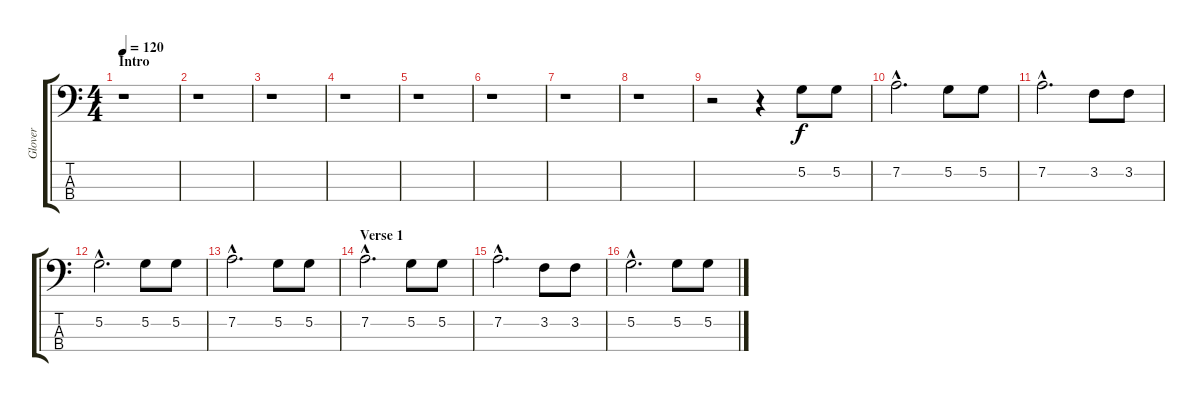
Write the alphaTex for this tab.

\track ("Glover" "Glover") {instrument electricbassfinger}
\staff {score tabs}
\tuning (G2 D2 A1 E1) {hide}
\ts (4 4)
\section ("" "Intro")
\tempo 120
\clef f4
\ks c
r.1{dy f instrument electricbassfinger} |
r.1 |
r.1 |
r.1 |
r.1 |
r.1 |
r.1 |
r.1 |
r.2 r.4 5.2.8 5.2.8 |
7.2{hac}.2{d} 5.2.8 5.2.8 |
7.2{hac}.2{d} 3.2.8 3.2.8 |
5.2{hac}.2{d} 5.2.8 5.2.8 |
7.2{hac}.2{d} 5.2.8 5.2.8 |
\section ("" "Verse 1")
7.2{hac}.2{d} 5.2.8 5.2.8 |
7.2{hac}.2{d} 3.2.8 3.2.8 |
5.2{hac}.2{d} 5.2.8 5.2.8
